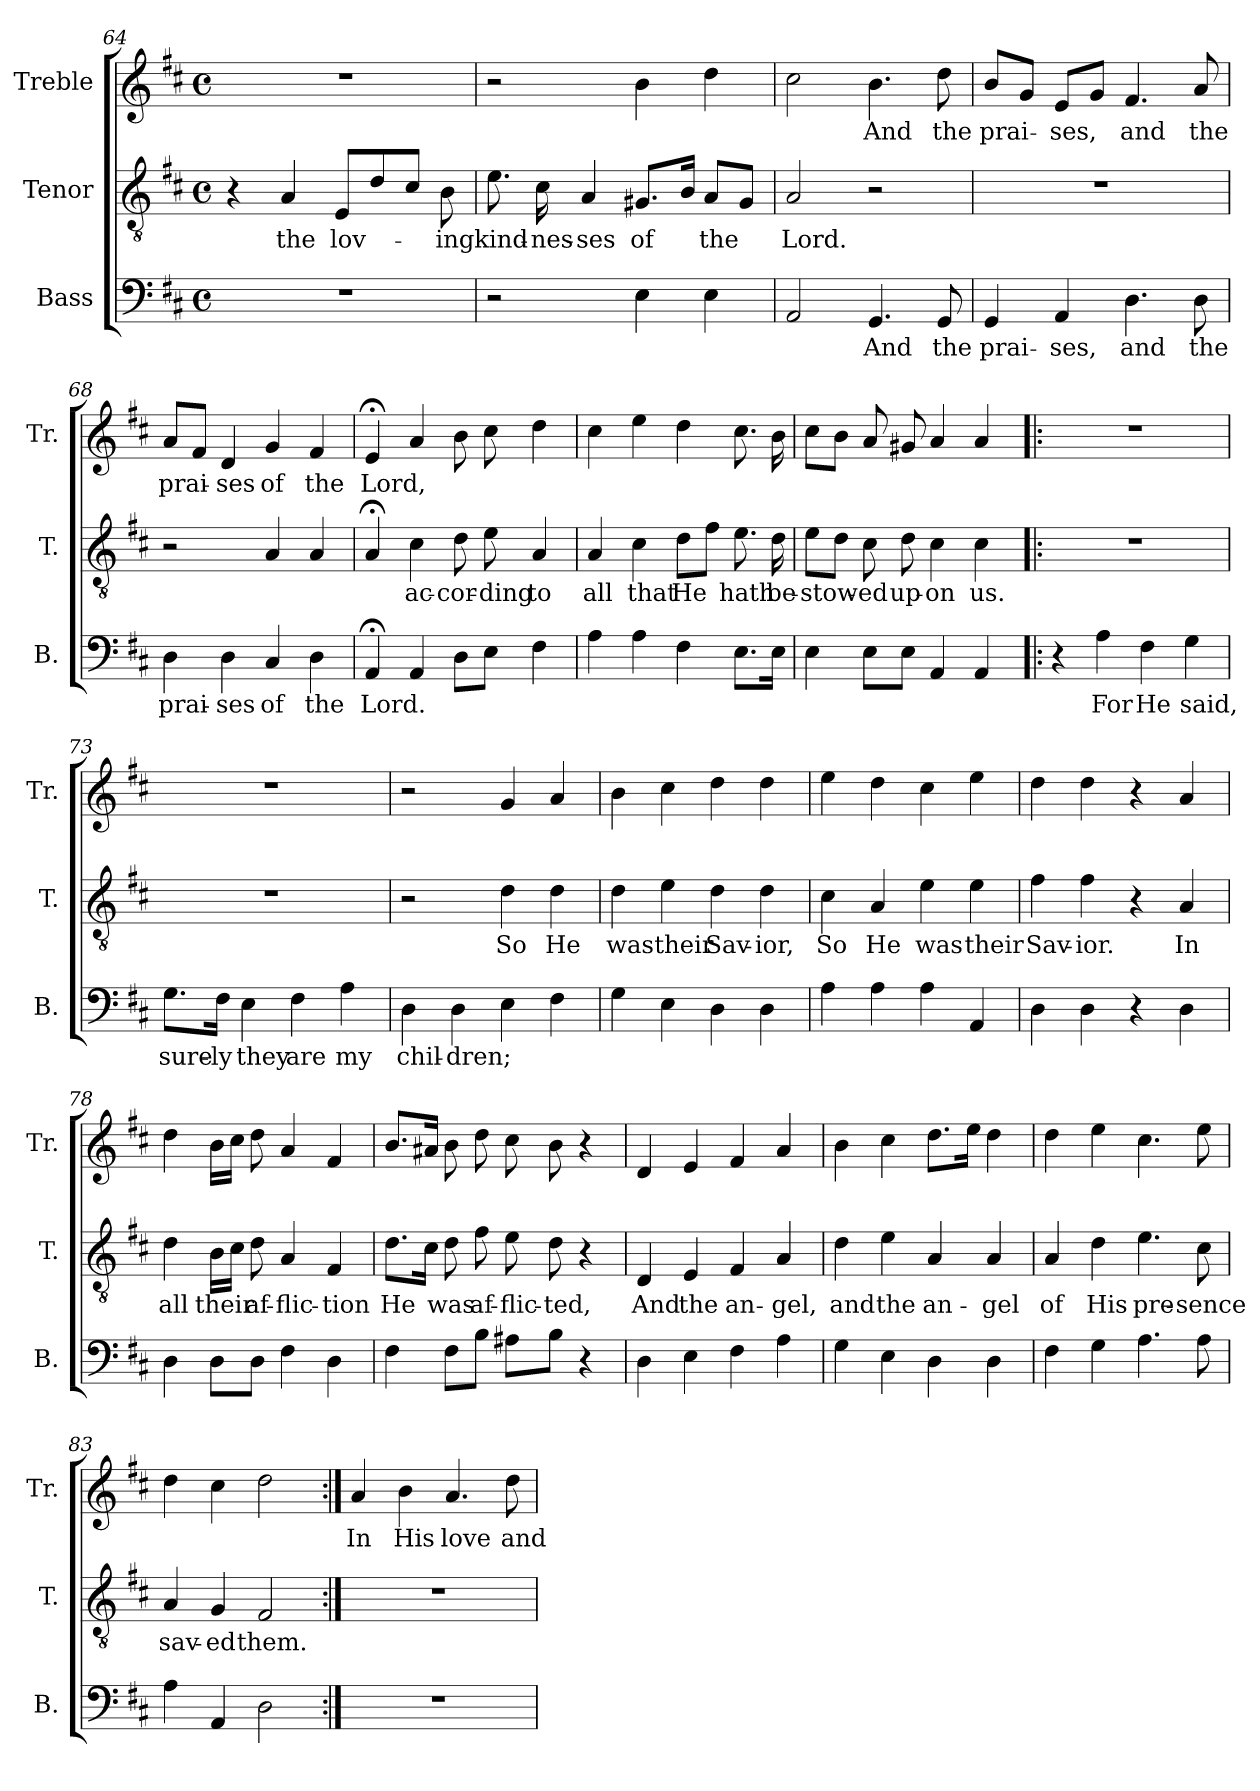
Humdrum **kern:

**kern	**text	**kern	**text	**kern	**text
*part3	*part3	*part2	*part2	*part1	*part1
*staff3	*staff3	*staff2	*staff2	*staff1	*staff1
*I"Bass	*	*I"Tenor	*	*I"Treble	*
*I'B.	*	*I'T.	*	*I'Tr.	*
*clefF4	*	*clefGv2	*	*clefG2	*
*k[f#c#]	*	*k[f#c#]	*	*k[f#c#]	*
*M4/4	*	*M4/4	*	*M4/4	*
*met(c)	*	*met(c)	*	*met(c)	*
=64	=64	=64	=64	=64	=64
1r	.	4r	.	1r	.
.	.	4A/	the	.	.
.	.	8E/L	lov-	.	.
.	.	8d/	.	.	.
.	.	8c#/J	.	.	.
.	.	8B\	-ing	.	.
!!LO:LB:g=z
=65	=65	=65	=65	=65	=65
2r	.	8.e\	kind-	2r	.
.	.	16c#\	-nes-	.	.
.	.	4A/	-ses	.	.
4E\	.	8.G#X/L	of	4b\	.
.	.	16B/Jk	.	.	.
4E\	.	8A/L	the	4dd\	.
.	.	8G#/J	.	.	.
=66	=66	=66	=66	=66	=66
2AA/	.	2A/	Lord.	2cc#\	.
4.GG/	And	2r	.	4.b\	And
8GG/	the	.	.	8dd\	the
=67	=67	=67	=67	=67	=67
4GG/	prai-	1r	.	8b/L	prai-
.	.	.	.	8g/J	.
4AA/	-ses,	.	.	8e/L	-ses,
.	.	.	.	8g/J	.
4.D\	and	.	.	4.f#/	and
8D\	the	.	.	8a/	the
=68	=68	=68	=68	=68	=68
4D\	prai-	2r	.	8a/L	prai-
.	.	.	.	8f#/J	.
4D\	-ses	.	.	4d/	-ses
4C#/	of	4A/	.	4g/	of
4D\	the	4A/	.	4f#/	the
=69	=69	=69	=69	=69	=69
4AA;</	Lord.	4A;</	.	4e;</	Lord,
4AA/	.	4c#\	ac-	4a/	.
8D\L	.	8d\	-cor-	8b\	.
8E\J	.	8e\	-ding	8cc#\	.
4F#\	.	4A/	to	4dd\	.
!!LO:PB:g=z
=70	=70	=70	=70	=70	=70
4A\	.	4A/	all	4cc#\	.
4A\	.	4c#\	that	4ee\	.
4F#\	.	8d\L	He	4dd\	.
.	.	8f#\J	.	.	.
8.E\L	.	8.e\	hath	8.cc#\	.
16E\Jk	.	16d\	be-	16b\	.
=71	=71	=71	=71	=71	=71
4E\	.	8e\L	-stow-	8cc#\L	.
.	.	8d\J	.	8b\J	.
8E\L	.	8c#\	-ed	8a/	.
8E\J	.	8d\	up-	8g#X/	.
4AA/	.	4c#\	-on	4a/	.
4AA/	.	4c#\	us.	4a/	.
=72!|:	=72!|:	=72!|:	=72!|:	=72!|:	=72!|:
4r	.	1r	.	1r	.
4A\	For	.	.	.	.
4F#\	He	.	.	.	.
4G\	said,	.	.	.	.
=73	=73	=73	=73	=73	=73
8.G\L	sure-	1r	.	1r	.
16F#\Jk	-ly	.	.	.	.
4E\	they	.	.	.	.
4F#\	are	.	.	.	.
4A\	my	.	.	.	.
=74	=74	=74	=74	=74	=74
4D\	chil-	2r	.	2r	.
4D\	-dren;	.	.	.	.
4E\	.	4d\	So	4g/	.
4F#\	.	4d\	He	4a/	.
!!LO:LB:g=z
=75	=75	=75	=75	=75	=75
4G\	.	4d\	was	4b\	.
4E\	.	4e\	their	4cc#\	.
4D\	.	4d\	Sav-	4dd\	.
4D\	.	4d\	-ior,	4dd\	.
=76	=76	=76	=76	=76	=76
4A\	.	4c#\	So	4ee\	.
4A\	.	4A/	He	4dd\	.
4A\	.	4e\	was	4cc#\	.
4AA/	.	4e\	their	4ee\	.
=77	=77	=77	=77	=77	=77
4D\	.	4f#\	Sav-	4dd\	.
4D\	.	4f#\	-ior.	4dd\	.
4r	.	4r	.	4r	.
4D\	.	4A/	In	4a/	.
=78	=78	=78	=78	=78	=78
4D\	.	4d\	all	4dd\	.
8D\L	.	16B\LL	their	16b\LL	.
.	.	16c#\JJ	.	16cc#\JJ	.
8D\J	.	8d\	af-	8dd\	.
4F#\	.	4A/	-flic-	4a/	.
4D\	.	4F#/	-tion	4f#/	.
=79	=79	=79	=79	=79	=79
4F#\	.	8.d\L	He	8.b/L	.
.	.	16c#\Jk	.	16a#X/Jk	.
8F#\L	.	8d\	was	8b\	.
8B\J	.	8f#\	af-	8dd\	.
8A#X\L	.	8e\	-flic-	8cc#\	.
8B\J	.	8d\	-ted,	8b\	.
4r	.	4r	.	4r	.
!!LO:LB:g=z
=80	=80	=80	=80	=80	=80
4D\	.	4D/	And	4d/	.
4E\	.	4E/	the	4e/	.
4F#\	.	4F#/	an-	4f#/	.
4A\	.	4A/	-gel,	4a/	.
=81	=81	=81	=81	=81	=81
4G\	.	4d\	and	4b\	.
4E\	.	4e\	the	4cc#\	.
4D\	.	4A/	an-	8.dd\L	.
.	.	.	.	16ee\Jk	.
4D\	.	4A/	-gel	4dd\	.
=82	=82	=82	=82	=82	=82
4F#\	.	4A/	of	4dd\	.
4G\	.	4d\	His	4ee\	.
4.A\	.	4.e\	pre-	4.cc#\	.
8A\	.	8c#\	-sence	8ee\	.
=83	=83	=83	=83	=83	=83
4A\	.	4A/	sav-	4dd\	.
4AA/	.	4G/	-ed	4cc#\	.
2D\	.	2F#/	them.	2dd\	.
=84:|!	=84:|!	=84:|!	=84:|!	=84:|!	=84:|!
1r	.	1r	.	4a/	In
.	.	.	.	4b\	His
.	.	.	.	4.a/	love
.	.	.	.	8dd\	and
=	=	=	=	=	=
*-	*-	*-	*-	*-	*-
